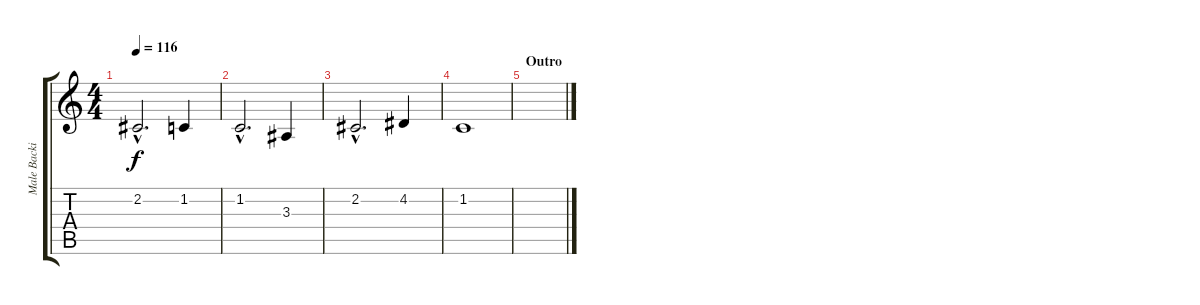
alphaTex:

\track ("Male Backing Vocals" "Male Backi") {instrument ocarina}
\staff {score tabs}
\tuning (E4 B3 G3 D3 A2 E2) {hide}
\ts (4 4)
\tempo 116
\clef g2
\ks c
2.2{hac}.2{d dy f} 1.2.4 |
1.2{hac}.2{d} 3.3.4 |
2.2{hac}.2{d} 4.2.4 |
1.2.1 |
\section ("" "Outro")
